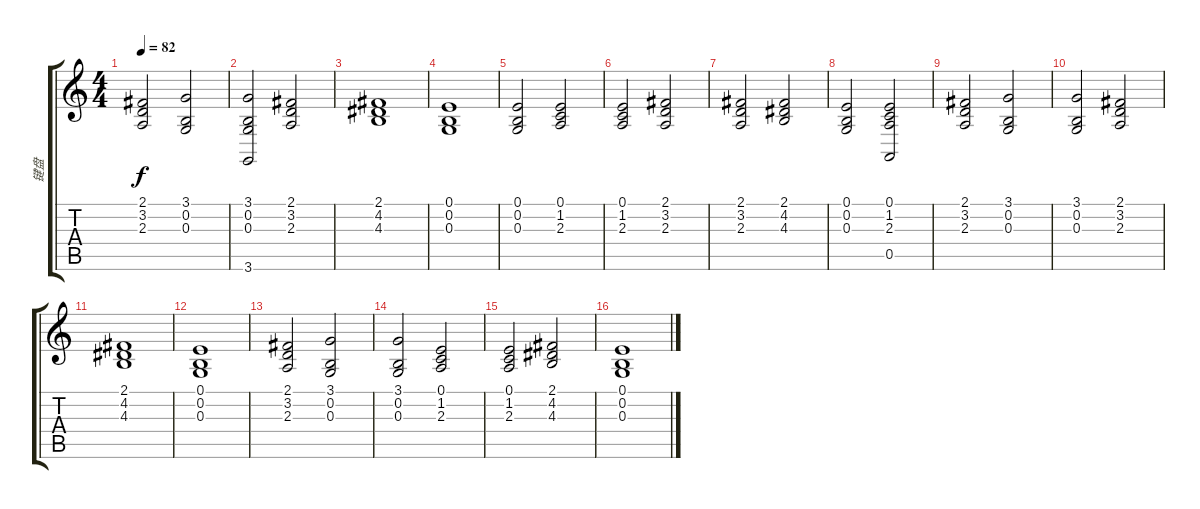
\track ("键盘" "键盘") {instrument stringensemble1}
\staff {score tabs}
\tuning (E4 B3 G3 D3 A2 E2) {hide}
\ts (4 4)
\tempo 82
\clef g2
\ks c
(2.1 3.2 2.3).2{dy f} (3.1 0.2 0.3).2 |
(3.1 0.2 0.3 3.6).2 (2.1 3.2 2.3).2 |
(2.1 4.2 4.3).1 |
(0.1 0.2 0.3).1 |
(0.1 0.2 0.3).2 (0.1 1.2 2.3).2 |
(0.1 1.2 2.3).2 (2.1 3.2 2.3).2 |
(2.1 3.2 2.3).2 (2.1 4.2 4.3).2 |
(0.1 0.2 0.3).2 (0.1 1.2 2.3 0.5).2 |
(2.1 3.2 2.3).2 (3.1 0.2 0.3).2 |
(3.1 0.2 0.3).2 (2.1 3.2 2.3).2 |
(2.1 4.2 4.3).1 |
(0.1 0.2 0.3).1 |
(2.1 3.2 2.3).2 (3.1 0.2 0.3).2 |
(3.1 0.2 0.3).2 (0.1 1.2 2.3).2 |
(0.1 1.2 2.3).2 (2.1 4.2 4.3).2 |
(0.1 0.2 0.3).1
